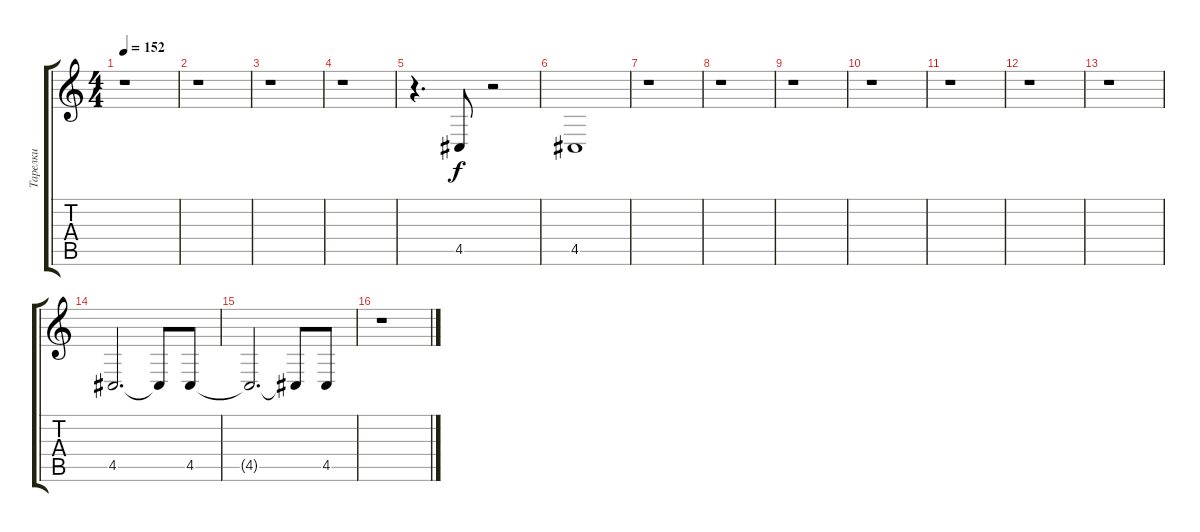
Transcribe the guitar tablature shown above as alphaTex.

\track ("Тарелки" "Тарелки") {instrument acousticgrandpiano}
\staff {score tabs}
\tuning (E4 B3 G3 D3 A2 E2) {hide}
\ts (4 4)
\tempo 152
\clef g2
\ks c
r.1{dy f} |
r.1 |
r.1 |
r.1 |
r.4{d} 4.5.8 r.2 |
4.5.1 |
r.1 |
r.1 |
r.1 |
r.1 |
r.1 |
r.1 |
r.1 |
4.5.2{d} 4.5{t}.8 4.5.8 |
4.5{t}.2{d} 4.5{t}.8 4.5.8 |
r.1
